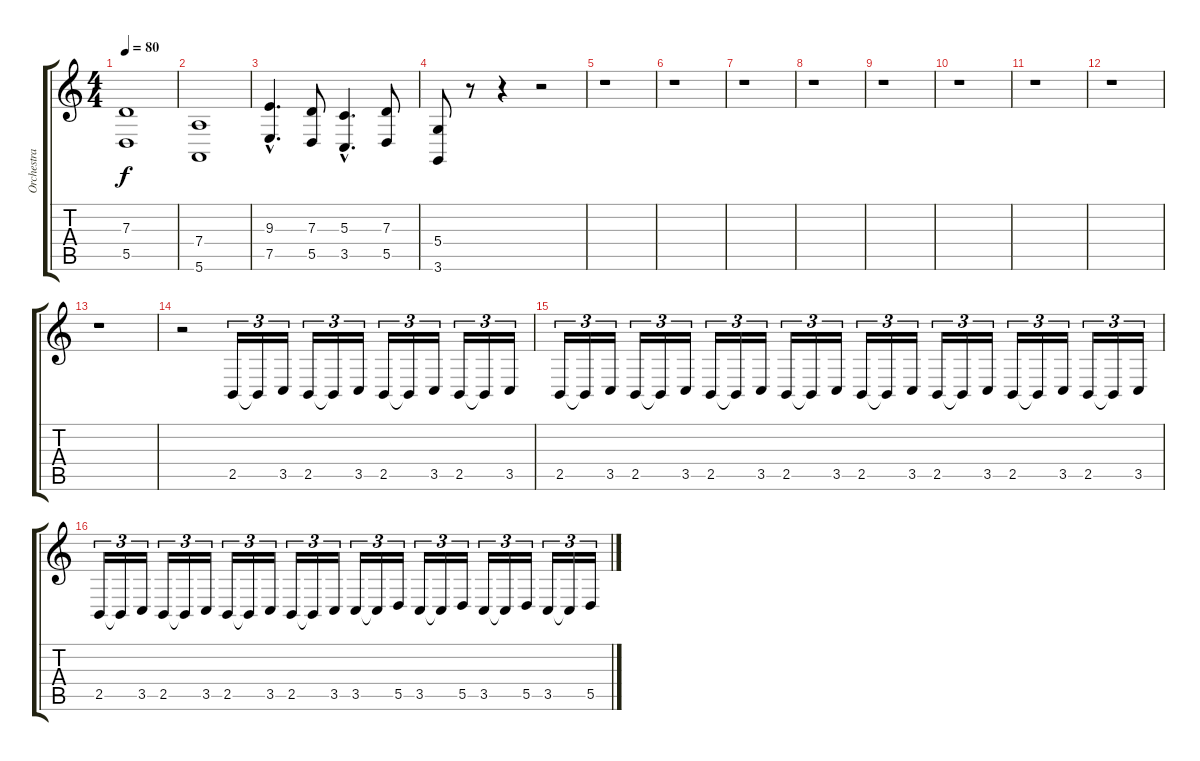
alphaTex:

\track ("Orchestra 1" "Orchestra ") {instrument stringensemble1}
\staff {score tabs}
\tuning (E4 B3 G3 D3 A2 E2) {hide}
\ts (4 4)
\tempo 80
\clef g2
\ks c
(7.3 5.5).1{dy f} |
(7.4 5.6).1 |
(9.3{hac} 7.5{hac}).4{d} (7.3 5.5).8 (5.3{hac} 3.5{hac}).4{d} (7.3 5.5).8 |
(5.4 3.6).8 r.8 r.4 r.2 |
r.1 |
r.1 |
r.1 |
r.1 |
r.1 |
r.1 |
r.1 |
r.1 |
r.1 |
r.2 2.5.16{tu (3 2)} 2.5{t}.16{tu (3 2)} 3.5.16{tu (3 2)} 2.5.16{tu (3 2)} 2.5{t}.16{tu (3 2)} 3.5.16{tu (3 2)} 2.5.16{tu (3 2)} 2.5{t}.16{tu (3 2)} 3.5.16{tu (3 2)} 2.5.16{tu (3 2)} 2.5{t}.16{tu (3 2)} 3.5.16{tu (3 2)} |
2.5.16{tu (3 2)} 2.5{t}.16{tu (3 2)} 3.5.16{tu (3 2)} 2.5.16{tu (3 2)} 2.5{t}.16{tu (3 2)} 3.5.16{tu (3 2)} 2.5.16{tu (3 2)} 2.5{t}.16{tu (3 2)} 3.5.16{tu (3 2)} 2.5.16{tu (3 2)} 2.5{t}.16{tu (3 2)} 3.5.16{tu (3 2)} 2.5.16{tu (3 2)} 2.5{t}.16{tu (3 2)} 3.5.16{tu (3 2)} 2.5.16{tu (3 2)} 2.5{t}.16{tu (3 2)} 3.5.16{tu (3 2)} 2.5.16{tu (3 2)} 2.5{t}.16{tu (3 2)} 3.5.16{tu (3 2)} 2.5.16{tu (3 2)} 2.5{t}.16{tu (3 2)} 3.5.16{tu (3 2)} |
2.5.16{tu (3 2)} 2.5{t}.16{tu (3 2)} 3.5.16{tu (3 2)} 2.5.16{tu (3 2)} 2.5{t}.16{tu (3 2)} 3.5.16{tu (3 2)} 2.5.16{tu (3 2)} 2.5{t}.16{tu (3 2)} 3.5.16{tu (3 2)} 2.5.16{tu (3 2)} 2.5{t}.16{tu (3 2)} 3.5.16{tu (3 2)} 3.5.16{tu (3 2)} 3.5{t}.16{tu (3 2)} 5.5.16{tu (3 2)} 3.5.16{tu (3 2)} 3.5{t}.16{tu (3 2)} 5.5.16{tu (3 2)} 3.5.16{tu (3 2)} 3.5{t}.16{tu (3 2)} 5.5.16{tu (3 2)} 3.5.16{tu (3 2)} 3.5{t}.16{tu (3 2)} 5.5.16{tu (3 2)}
